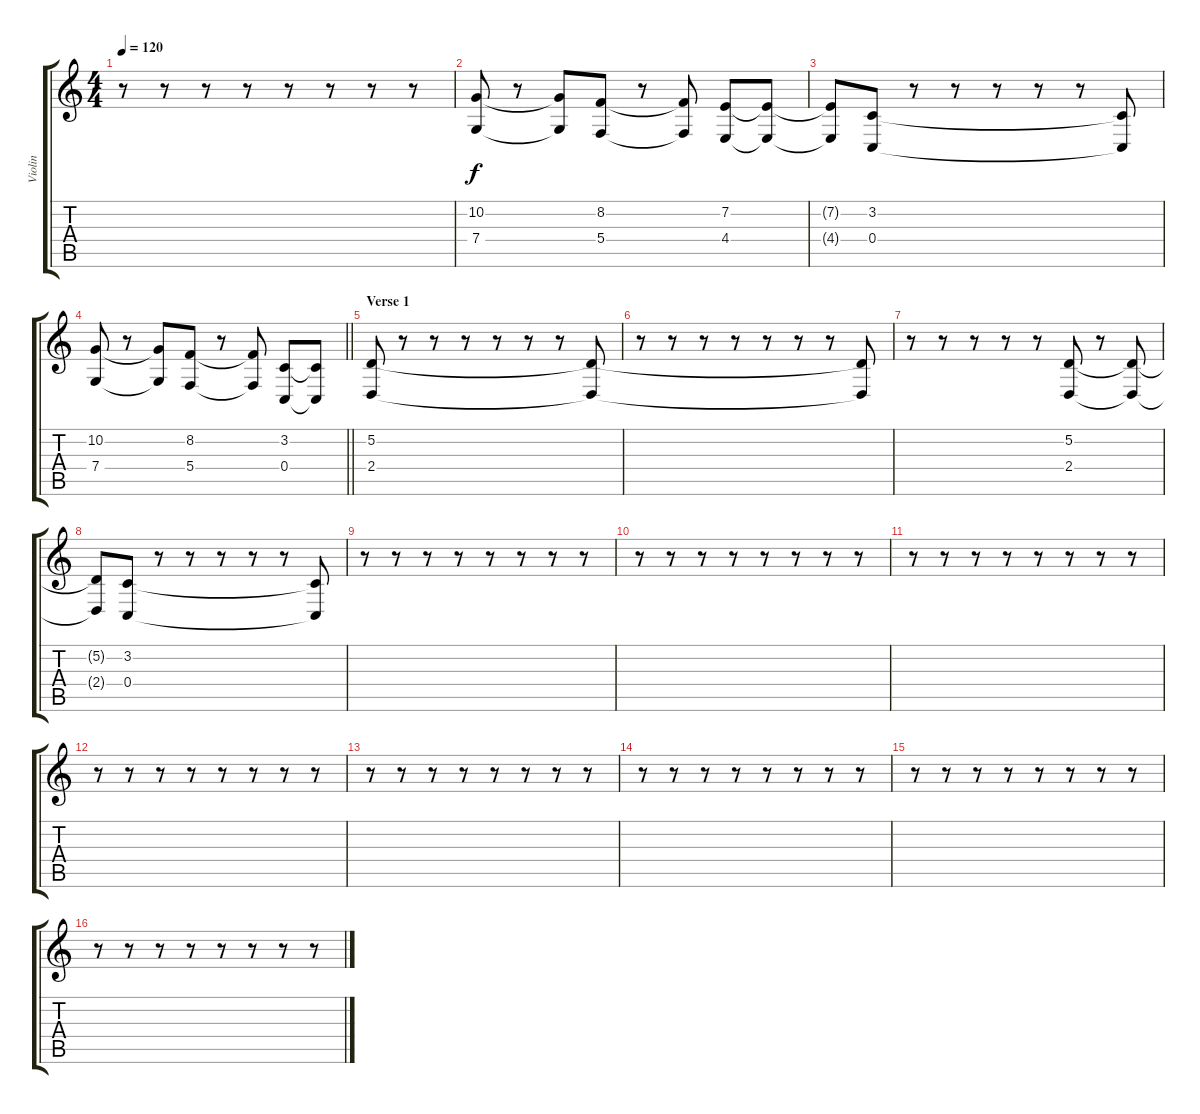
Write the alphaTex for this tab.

\track ("Violin" "Violin") {instrument violin}
\staff {score tabs}
\tuning (D4 A3 F3 C3 G2 C2) {hide}
\ts (4 4)
\tempo 120
\clef g2
\ks c
r.8{dy f} r.8 r.8 r.8 r.8 r.8 r.8 r.8 |
(10.2 7.4).8 r.8 (10.2{t} 7.4{t}).8 (8.2 5.4).8 r.8 (8.2{t} 5.4{t}).8 (7.2 4.4).8 (7.2{t} 4.4{t}).8 |
(7.2{t} 4.4{t}).8 (3.2 0.4).8 r.8 r.8 r.8 r.8 r.8 (3.2{t} 0.4{t}).8 |
\barLineRight lightlight
(10.2 7.4).8 r.8 (10.2{t} 7.4{t}).8 (8.2 5.4).8 r.8 (8.2{t} 5.4{t}).8 (3.2 0.4).8 (3.2{t} 0.4{t}).8 |
\section ("" "Verse 1")
(5.2 2.4).8 r.8 r.8 r.8 r.8 r.8 r.8 (5.2{t} 2.4{t}).8 |
r.8 r.8 r.8 r.8 r.8 r.8 r.8 (5.2{t} 2.4{t}).8 |
r.8 r.8 r.8 r.8 r.8 (5.2 2.4).8 r.8 (5.2{t} 2.4{t}).8 |
(5.2{t} 2.4{t}).8 (3.2 0.4).8 r.8 r.8 r.8 r.8 r.8 (3.2{t} 0.4{t}).8 |
r.8 r.8 r.8 r.8 r.8 r.8 r.8 r.8 |
r.8 r.8 r.8 r.8 r.8 r.8 r.8 r.8 |
r.8 r.8 r.8 r.8 r.8 r.8 r.8 r.8 |
r.8 r.8 r.8 r.8 r.8 r.8 r.8 r.8 |
r.8 r.8 r.8 r.8 r.8 r.8 r.8 r.8 |
r.8 r.8 r.8 r.8 r.8 r.8 r.8 r.8 |
r.8 r.8 r.8 r.8 r.8 r.8 r.8 r.8 |
r.8 r.8 r.8 r.8 r.8 r.8 r.8 r.8
